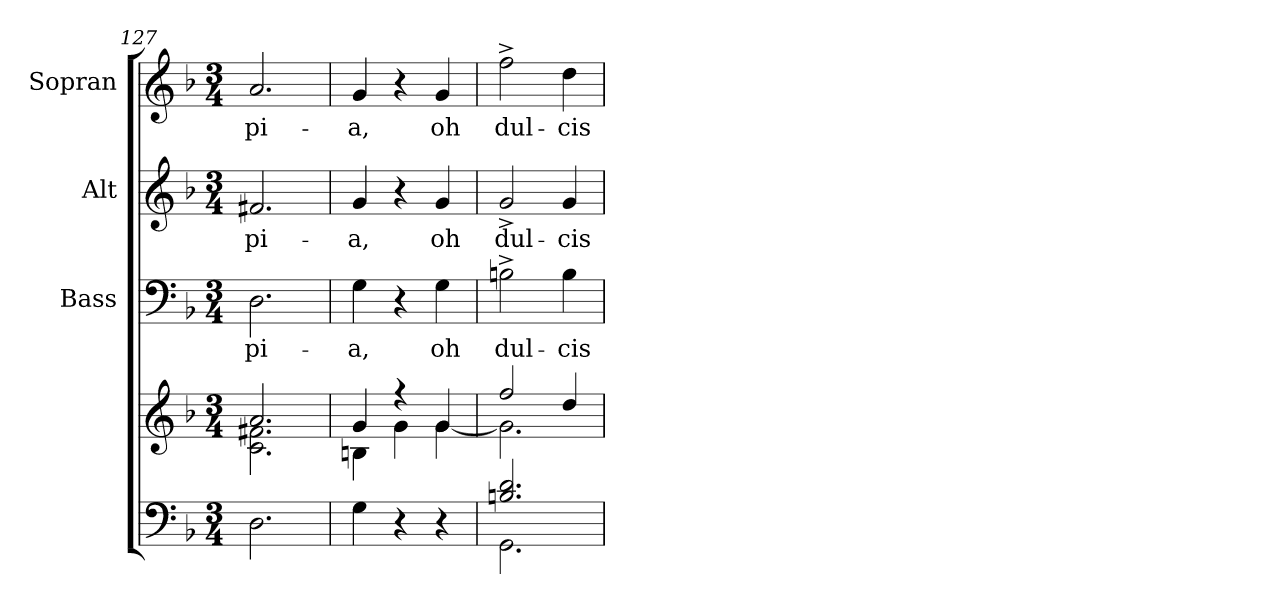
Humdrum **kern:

**kern	**kern	**kern	**text	**kern	**text	**kern	**text
*part4	*part4	*part3	*part3	*part2	*part2	*part1	*part1
*staff5	*staff4	*staff3	*staff3	*staff2	*staff2	*staff1	*staff1
*	*	*I"Bass	*	*I"Alt	*	*I"Sopran	*
*	*	*I'B.	*	*I'A.	*	*I'S.	*
*clefF4	*clefG2	*clefF4	*	*clefG2	*	*clefG2	*
*k[b-]	*k[b-]	*k[b-]	*	*k[b-]	*	*k[b-]	*
*F:	*F:	*F:	*	*F:	*	*F:	*
*M3/4	*M3/4	*M3/4	*	*M3/4	*	*M3/4	*
=127	=127	=127	=127	=127	=127	=127	=127
*	*^	*	*	*	*	*	*
!	!	!	!	!LO:LY:b	!	!LO:LY:b	!	!LO:LY:b
2.D\	2.a/	2.c\ 2.f#X\	2.D\	pi-	2.f#X/	pi-	2.a/	pi-
!!LO:PB:g=z
=128	=128	=128	=128	=128	=128	=128	=128	=128
!	!	!	!	!LO:LY:b	!	!LO:LY:b	!	!LO:LY:b
4G\	4g/	4Bn\	4G\	-a,	4g/	-a,	4g/	-a,
4r	4ree	4g\	4r	.	4r	.	4r	.
!	!	!	!	!LO:LY:b	!	!LO:LY:b	!	!LO:LY:b
4r	4g/	[<4g\	4G\	oh	4g/	oh	4g/	oh
=129	=129	=129	=129	=129	=129	=129	=129	=129
*^	*	*	*	*	*	*	*	*
!	!	!	!	!	!LO:LY:b	!	!LO:LY:b	!	!LO:LY:b
2.Bn/ 2.d/	2.GG\	2ff/	2.g\]	2Bn^>\	dul-	2g^</	dul-	2ff^>\	dul-
!	!	!	!	!	!LO:LY:b	!	!LO:LY:b	!	!LO:LY:b
.	.	4dd/	.	4B\	-cis	4g/	-cis	4dd\	-cis
*v	*v	*	*	*	*	*	*	*	*
*	*v	*v	*	*	*	*	*	*
=	=	=	=	=	=	=	=
*-	*-	*-	*-	*-	*-	*-	*-
